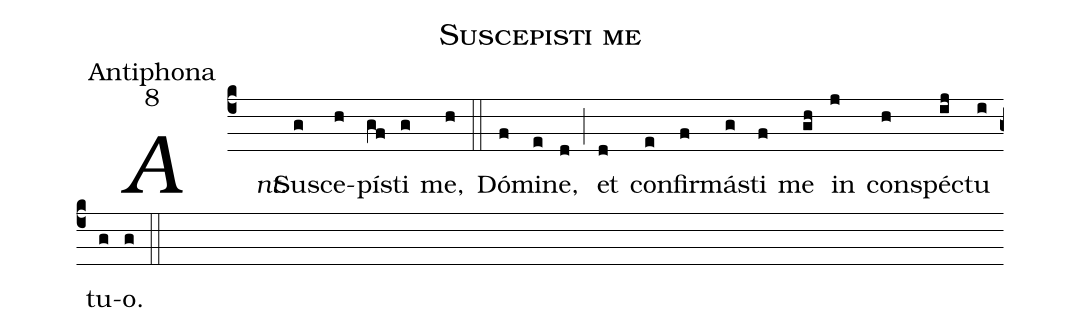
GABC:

name:Suscepisti me;
office-part:Antiphona;
mode:8;
%%
(c4) <i>Ant.</i>() Su(g)sce(h)pí(gf)sti(g) me,(h) (::)
Dó(f)mi(e)ne,(d) (;) et(d) con(e)fir(f)má(g)sti(f) me(gh) in(j) con(h)spé(ij)ctu(i) tu(g)o.(g) (::)
